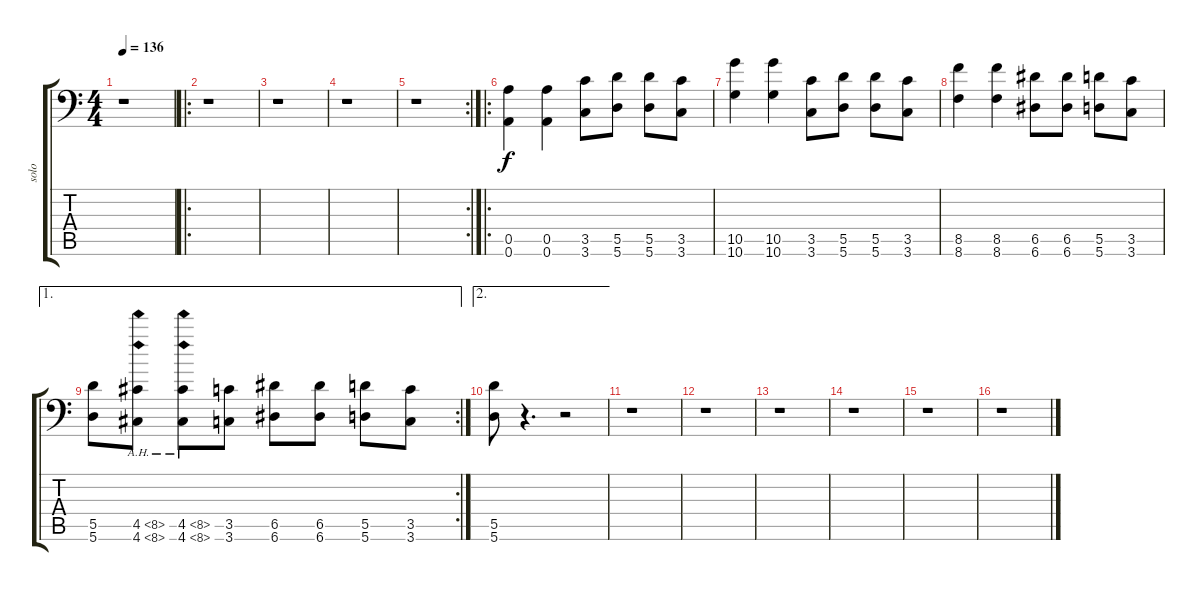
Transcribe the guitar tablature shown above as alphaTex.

\track ("solo" "solo") {instrument overdrivenguitar}
\staff {score tabs}
\tuning (E4 B3 G3 D3 A2 A1) {hide}
\ts (4 4)
\tempo 136
\clef f4
\ks c
r.1{dy f instrument overdrivenguitar} |
\ro
r.1 |
r.1 |
r.1 |
\rc 2
r.1 |
\ro
(0.5 0.6).4 (0.5 0.6).4 (3.5 3.6).8 (5.5 5.6).8 (5.5 5.6).8 (3.5 3.6).8 |
(10.5 10.6).4 (10.5 10.6).4 (3.5 3.6).8 (5.5 5.6).8 (5.5 5.6).8 (3.5 3.6).8 |
(8.5 8.6).4 (8.5 8.6).4 (6.5 6.6).8 (6.5 6.6).8 (5.5 5.6).8 (3.5 3.6).8 |
\ae 1
\rc 2
(5.5 5.6).8 (4.5{ah 4} 4.6{ah 4}).8 (4.5{ah 4} 4.6{ah 4}).8 (3.5 3.6).8 (6.5 6.6).8 (6.5 6.6).8 (5.5 5.6).8 (3.5 3.6).8 |
\ae 2
(5.5 5.6).8 r.4{d} r.2 |
r.1 |
r.1 |
r.1 |
r.1 |
r.1 |
r.1
